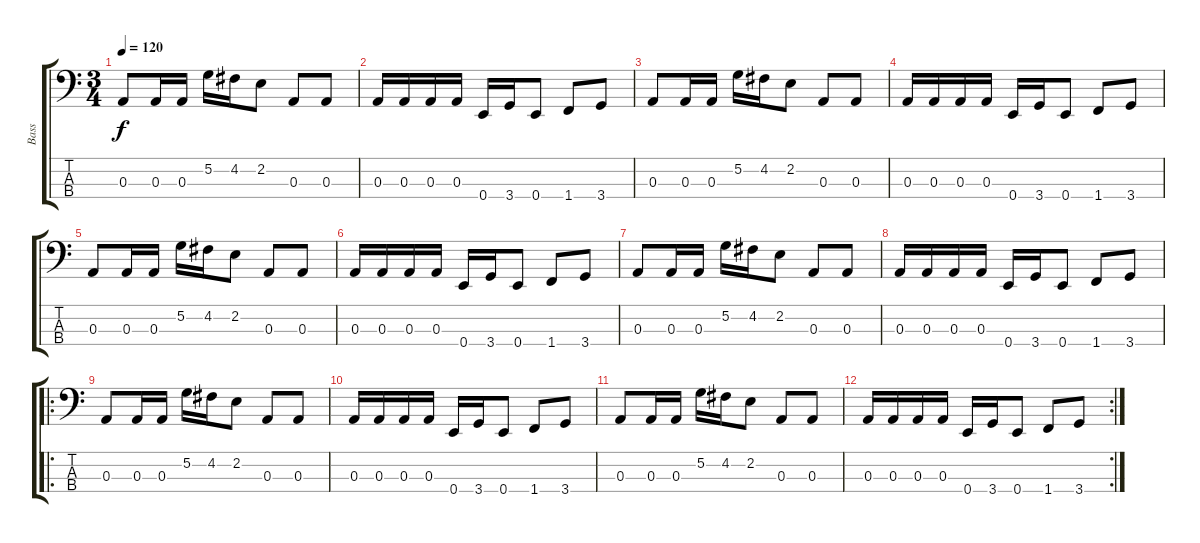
\track ("Bass" "Bass") {instrument electricbasspick}
\staff {score tabs}
\tuning (G2 D2 A1 E1) {hide}
\ts (3 4)
\tempo 120
\clef f4
\ks c
0.3.8{dy f volume 14} 0.3.16 0.3.16 5.2.16 4.2.16 2.2.8 0.3.8 0.3.8 |
0.3.16 0.3.16 0.3.16 0.3.16 0.4.16 3.4.16 0.4.8 1.4.8 3.4.8 |
0.3.8 0.3.16 0.3.16 5.2.16 4.2.16 2.2.8 0.3.8 0.3.8 |
0.3.16 0.3.16 0.3.16 0.3.16 0.4.16 3.4.16 0.4.8 1.4.8 3.4.8 |
0.3.8 0.3.16 0.3.16 5.2.16 4.2.16 2.2.8 0.3.8 0.3.8 |
0.3.16 0.3.16 0.3.16 0.3.16 0.4.16 3.4.16 0.4.8 1.4.8 3.4.8 |
0.3.8 0.3.16 0.3.16 5.2.16 4.2.16 2.2.8 0.3.8 0.3.8 |
0.3.16 0.3.16 0.3.16 0.3.16 0.4.16 3.4.16 0.4.8 1.4.8 3.4.8 |
\ro
0.3.8 0.3.16 0.3.16 5.2.16 4.2.16 2.2.8 0.3.8 0.3.8 |
0.3.16 0.3.16 0.3.16 0.3.16 0.4.16 3.4.16 0.4.8 1.4.8 3.4.8 |
0.3.8 0.3.16 0.3.16 5.2.16 4.2.16 2.2.8 0.3.8 0.3.8 |
\rc 2
0.3.16 0.3.16 0.3.16 0.3.16 0.4.16 3.4.16 0.4.8 1.4.8 3.4.8
